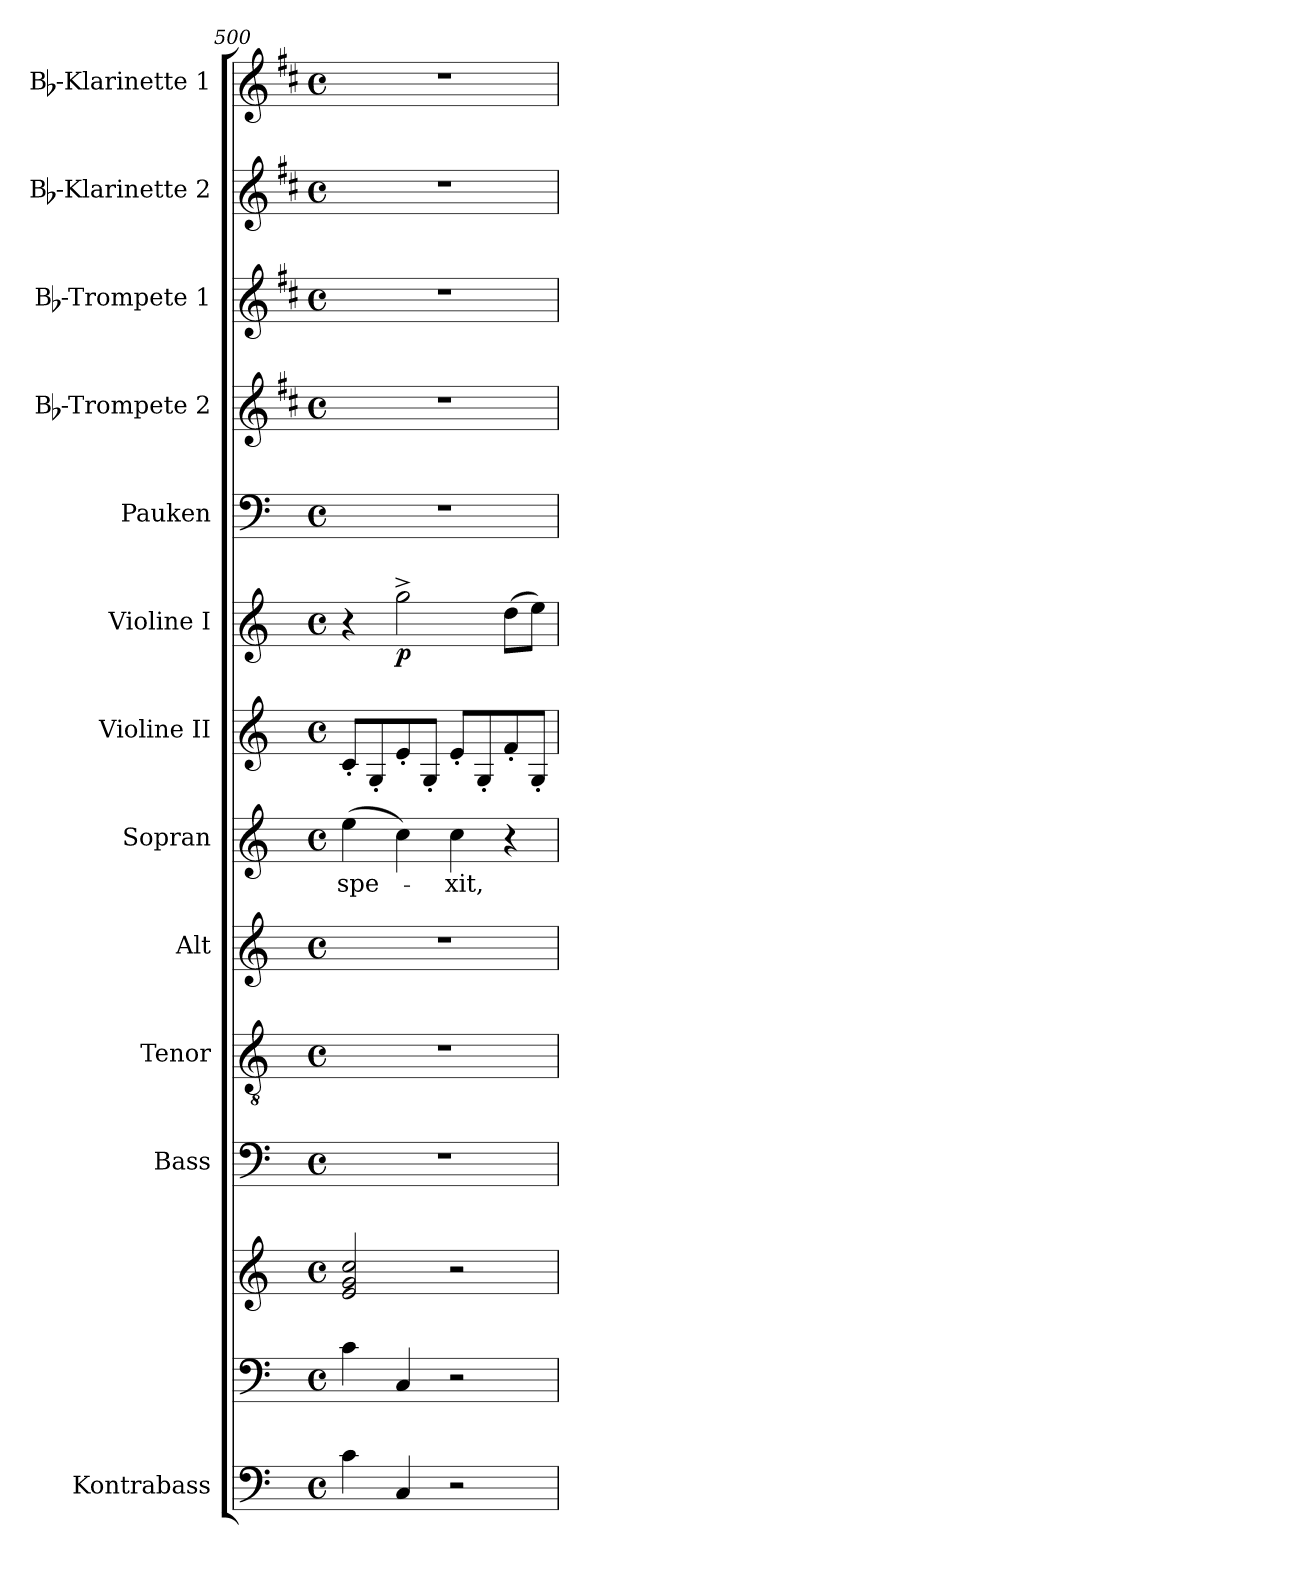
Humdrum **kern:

**kern	**kern	**kern	**kern	**kern	**kern	**kern	**text	**kern	**kern	**dynam	**kern	**kern	**kern	**kern	**kern
*part13	*part12	*part12	*part11	*part10	*part9	*part8	*part8	*part7	*part6	*part6	*part5	*part4	*part3	*part2	*part1
*staff14	*staff13	*staff12	*staff11	*staff10	*staff9	*staff8	*staff8	*staff7	*staff6	*staff6	*staff5	*staff4	*staff3	*staff2	*staff1
*I"Kontrabass	*	*	*I"Bass	*I"Tenor	*I"Alt	*I"Sopran	*	*I"Violine II	*I"Violine I	*	*I"Pauken	*I"Bb-Trompete 2	*I"Bb-Trompete 1	*I"Bb-Klarinette 2	*I"Bb-Klarinette 1
*I'Kb.	*	*	*I'B.	*I'T.	*I'A.	*I'S.	*	*I'Vl. II	*I'Vl. I	*	*I'Pk.	*I'Bb Trp. 2	*I'Bb Trp. 1	*I'Bb Kl. 2	*I'Bb Kl. 1
*clefF4	*clefF4	*clefG2	*clefF4	*clefGv2	*clefG2	*clefG2	*	*clefG2	*clefG2	*	*clefF4	*clefG2	*clefG2	*clefG2	*clefG2
*ITrd7c12	*	*	*	*	*	*	*	*	*	*	*	*ITrd1c2	*ITrd1c2	*ITrd1c2	*ITrd1c2
*k[]	*k[]	*k[]	*k[]	*k[]	*k[]	*k[]	*	*k[]	*k[]	*	*k[]	*k[]	*k[]	*k[]	*k[]
*C:	*C:	*C:	*C:	*C:	*C:	*C:	*	*C:	*C:	*	*C:	*C:	*C:	*C:	*C:
*M4/4	*M4/4	*M4/4	*M4/4	*M4/4	*M4/4	*M4/4	*	*M4/4	*M4/4	*	*M4/4	*M4/4	*M4/4	*M4/4	*M4/4
*met(c)	*met(c)	*met(c)	*met(c)	*met(c)	*met(c)	*met(c)	*	*met(c)	*met(c)	*	*met(c)	*met(c)	*met(c)	*met(c)	*met(c)
=500	=500	=500	=500	=500	=500	=500	=500	=500	=500	=500	=500	=500	=500	=500	=500
!	!	!	!	!	!	!	!LO:LY:b	!	!	!	!	!	!	!	!
4C\	4c\	2e/ 2g/ 2cc/	1r	1r	1r	(>4ee\	-spe-	8c'</L	4r	.	1r	1r	1r	1r	1r
.	.	.	.	.	.	.	.	8G'</	.	.	.	.	.	.	.
!	!	!	!	!	!	!	!	!	!	!LO:DY:b	!	!	!	!	!
4CC/	4C/	.	.	.	.	4cc\)	.	8e'</	2gg^>\	p	.	.	.	.	.
.	.	.	.	.	.	.	.	8G'</J	.	.	.	.	.	.	.
!	!	!	!	!	!	!	!LO:LY:b	!	!	!	!	!	!	!	!
2r	2r	2r	.	.	.	4cc\	-xit,	8e'</L	.	.	.	.	.	.	.
.	.	.	.	.	.	.	.	8G'</	.	.	.	.	.	.	.
.	.	.	.	.	.	4r	.	8f'</	(>8dd\L	.	.	.	.	.	.
.	.	.	.	.	.	.	.	8G'</J	8ee\J)	.	.	.	.	.	.
=	=	=	=	=	=	=	=	=	=	=	=	=	=	=	=
*-	*-	*-	*-	*-	*-	*-	*-	*-	*-	*-	*-	*-	*-	*-	*-
